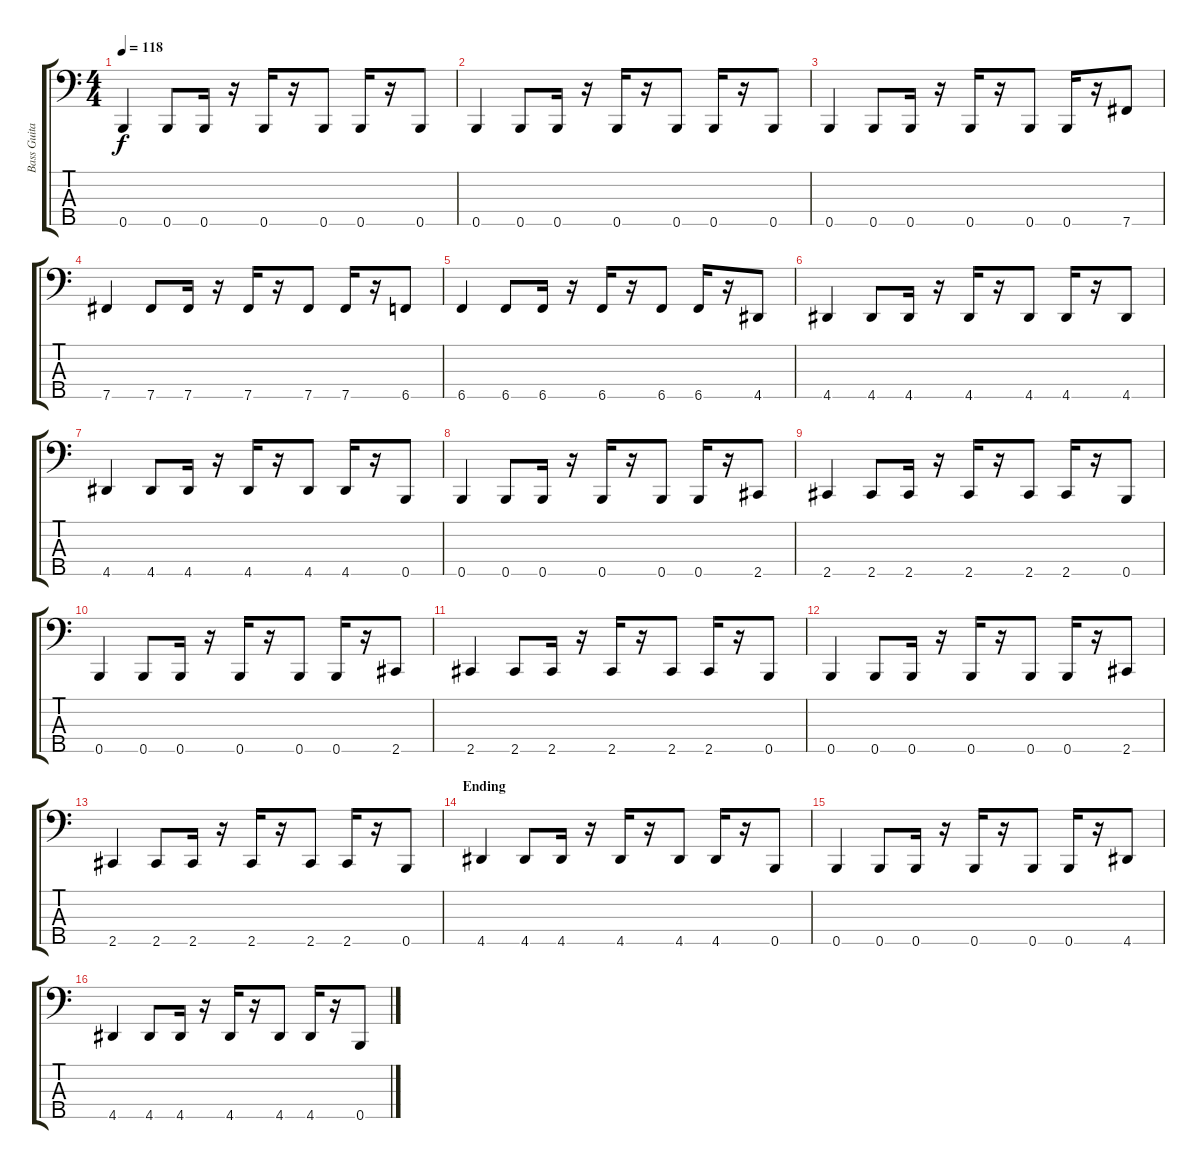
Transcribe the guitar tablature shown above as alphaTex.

\track ("Bass Guitar" "Bass Guita") {instrument electricbassfinger}
\staff {score tabs}
\tuning (G2 D2 A1 E1 B0) {hide}
\ts (4 4)
\tempo 118
\clef f4
\ks c
0.5.4{dy f} 0.5.8 0.5.16 r.16 0.5.16 r.16 0.5.8 0.5.16 r.16 0.5.8 |
0.5.4 0.5.8 0.5.16 r.16 0.5.16 r.16 0.5.8 0.5.16 r.16 0.5.8 |
0.5.4 0.5.8 0.5.16 r.16 0.5.16 r.16 0.5.8 0.5.16 r.16 7.5.8 |
7.5.4 7.5.8 7.5.16 r.16 7.5.16 r.16 7.5.8 7.5.16 r.16 6.5.8 |
6.5.4 6.5.8 6.5.16 r.16 6.5.16 r.16 6.5.8 6.5.16 r.16 4.5.8 |
4.5.4 4.5.8 4.5.16 r.16 4.5.16 r.16 4.5.8 4.5.16 r.16 4.5.8 |
4.5.4 4.5.8 4.5.16 r.16 4.5.16 r.16 4.5.8 4.5.16 r.16 0.5.8 |
0.5.4 0.5.8 0.5.16 r.16 0.5.16 r.16 0.5.8 0.5.16 r.16 2.5.8 |
2.5.4 2.5.8 2.5.16 r.16 2.5.16 r.16 2.5.8 2.5.16 r.16 0.5.8 |
0.5.4 0.5.8 0.5.16 r.16 0.5.16 r.16 0.5.8 0.5.16 r.16 2.5.8 |
2.5.4 2.5.8 2.5.16 r.16 2.5.16 r.16 2.5.8 2.5.16 r.16 0.5.8 |
0.5.4 0.5.8 0.5.16 r.16 0.5.16 r.16 0.5.8 0.5.16 r.16 2.5.8 |
2.5.4 2.5.8 2.5.16 r.16 2.5.16 r.16 2.5.8 2.5.16 r.16 0.5.8 |
\section ("" "Ending")
4.5.4 4.5.8 4.5.16 r.16 4.5.16 r.16 4.5.8 4.5.16 r.16 0.5.8 |
0.5.4 0.5.8 0.5.16 r.16 0.5.16 r.16 0.5.8 0.5.16 r.16 4.5.8 |
4.5.4 4.5.8 4.5.16 r.16 4.5.16 r.16 4.5.8 4.5.16 r.16 0.5.8
